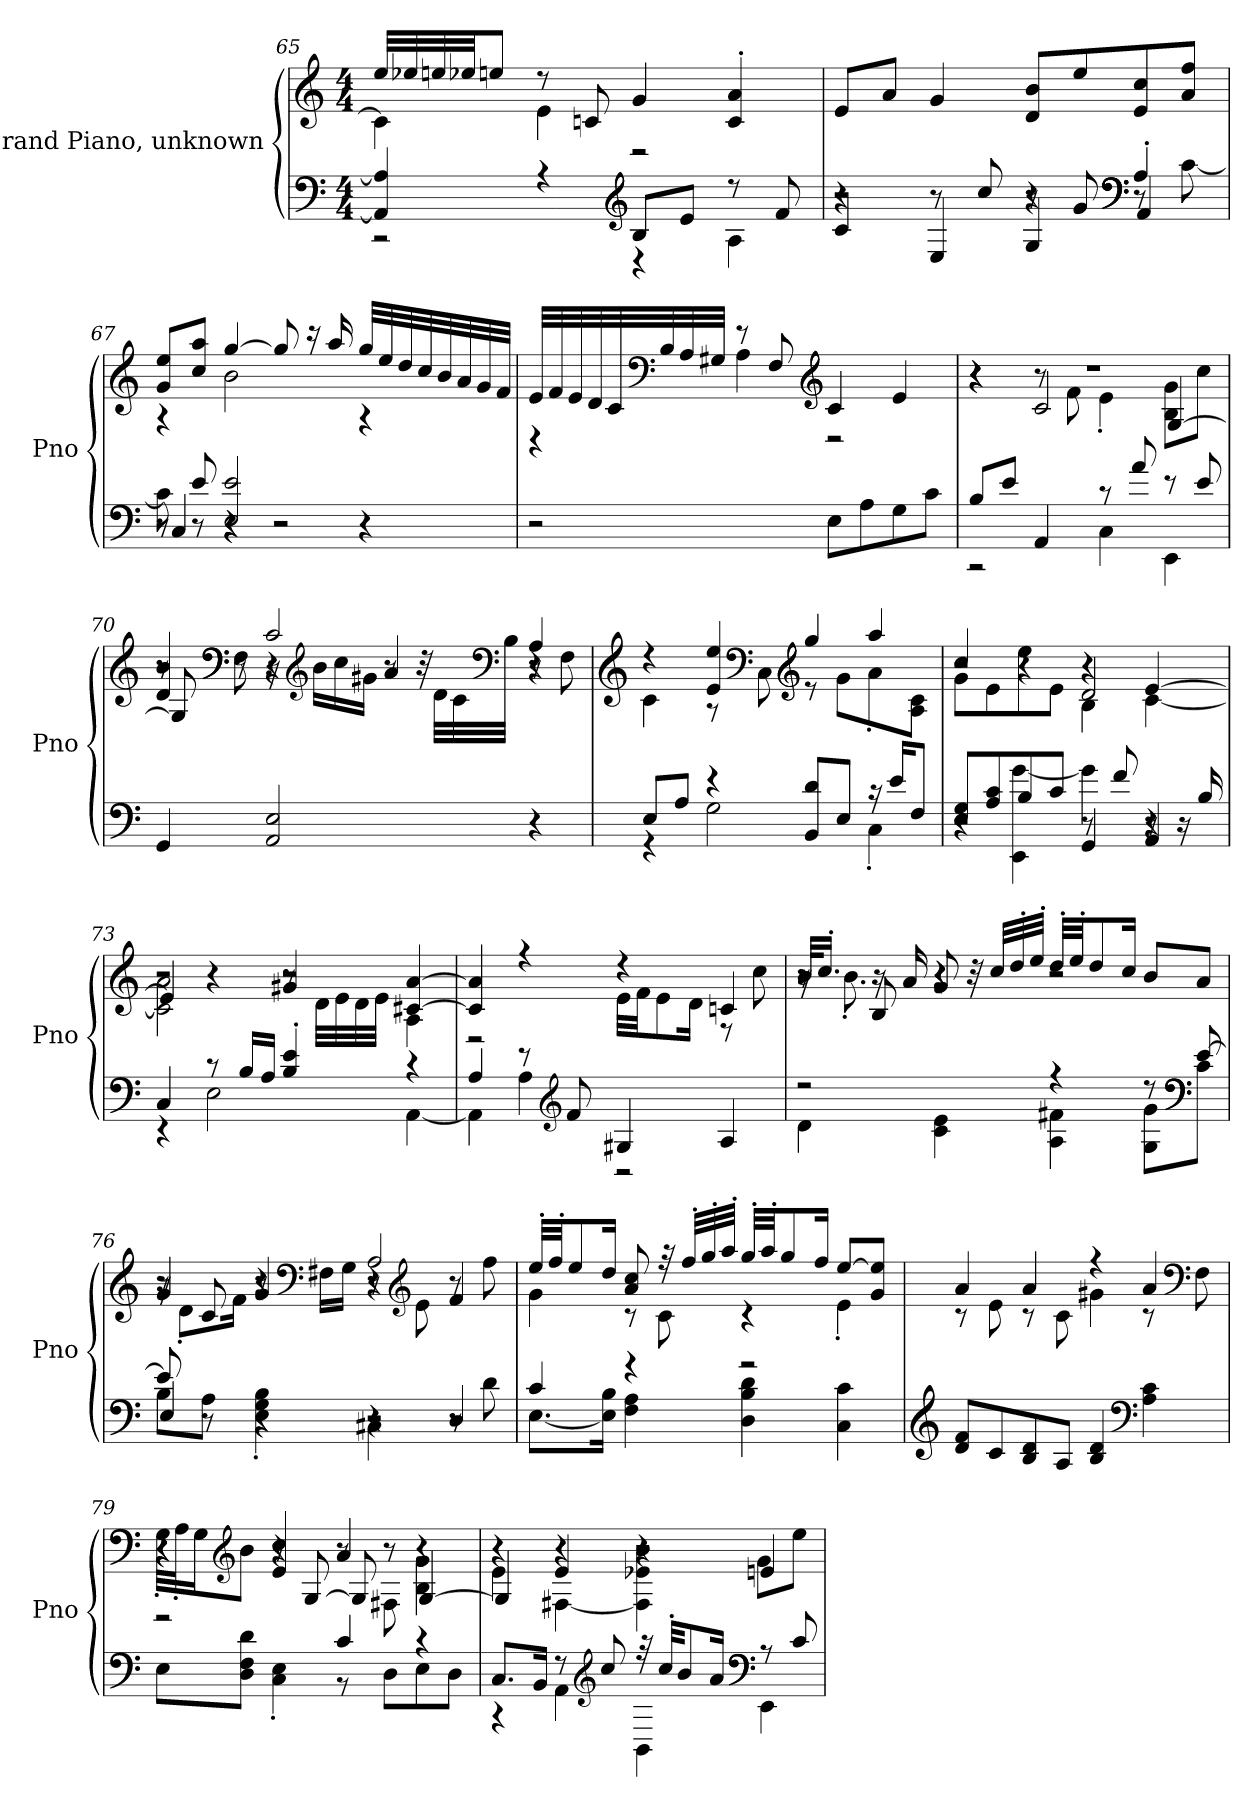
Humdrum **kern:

**kern	**kern
*part1	*part1
*staff2	*staff1
*I"Grand Piano, unknown	*
*I'Pno	*
*clefF4	*clefG2
*k[]	*k[]
*M4/4	*M4/4
=65	=65
*^	*^
4AA/] 4A/]	2r	32ee/LLL	4c#\]
.	.	32ee-X/	.
.	.	32een/	.
.	.	32ee-X/JJ	.
.	.	8een/J	.
4r	.	8r	4e\
.	.	8cn/	.
*clefG2	*	*	*
8B/L	4r	4g/	2r
8e/J	.	.	.
8r	4A\	4c/' 4a/'	.
8f/	.	.	.
*	*	*v	*v
!!LO:LB:g=z
=66	=66	=66
*	*^	*
4c/	2r	4r	8e/L
.	.	.	8a/J
8r	.	4E/	4g/
8cc/	.	.	.
8r	4r	4G/	8d/ 8b/L
8g/	.	.	8ee/
*clefF4	*	*	*
4A'/	8r	4AA/	8e/ 8cc/
.	[8c\	.	8a/ 8ff/J
=67	=67	=67	=67
*	*	*	*^
8r	8c\]	4C/	8g/ 8ee/L	4r
8e/	8r	.	8cc/ 8aa/J	.
2E/ 2e/	4r	4r	[4gg/	2b\
.	2r	2r	8gg/]	.
.	.	.	16r	.
.	.	.	16aa/	.
4r	.	.	32gg/LLL	4r
.	.	.	32ee/	.
.	.	.	32dd/	.
.	.	.	32cc/	.
.	.	.	32b/	.
.	.	.	32a/	.
.	.	.	32g/	.
.	.	.	32f/JJJ	.
*v	*v	*v	*	*
!!LO:PB:g=z	!!
=68	=68	=68
2r	32e/LLL	4r
.	32f/	.
.	32e/	.
.	32d/	.
.	32c/	.
*	*clefF4	*
.	32B/	.
.	32A/	.
.	32G#X/JJJ	.
.	8r	4A\
.	8F/	.
*	*clefG2	*
8E\L	4c/	2r
8A\	.	.
8G\	4e/	.
8c\J	.	.
=69	=69	=69
*^	*	*^
8B/L	2r	1r	4r	4r
8e/J	.	.	.	.
4AA/	.	.	8r	2c/
.	.	.	8f\	.
8r	4C\	.	4e'\	.
8a/	.	.	.	.
8r	4EE\	.	8B\ 8g\L	[4G/
8e/	.	.	8cc\J	.
*v	*v	*	*	*
=70	=70	=70	=70
4GG/	4d/ 4b/	8r	8G/]
*	*clefF4	*	*
.	.	8F\	8r
2AA/ 2E/	4r	16r	2c/
*	*clefG2	*	*
.	.	16b\LL	.
.	.	16cc\	.
.	.	16g#X\JJ	.
.	4a/	8r	.
.	.	32r	.
.	.	32d\LLL	.
.	.	32c\	.
*	*clefF4	*	*
.	.	32B\JJJ	.
4r	4r	8r	4A/
.	.	8F\	.
*	*v	*v	*v
!!LO:LB:g=z
=71	=71
*	*clefG2
*^	*^
8E/L	4r	4r	4c\
8A/J	.	.	.
4r	2G\	4e/ 4ee/	8r
*	*	*clefF4	*
.	.	.	8C\
*	*	*clefG2	*
8BB/ 8d/L	.	4gg/	8r
8E/J	.	.	8g\L
16r	4C'\	4aa/	8a'\
16e/KL	.	.	.
8F/J	.	.	8A\ 8c\J
=72	=72	=72	=72
*	*^	*	*^
8E/ 8G/L	4r	2r	4cc/	8g\L	2r
8A/ 8c/	.	.	.	8e\	.
8B/	4EE\ [4g\	.	4r	8ee\	.
8c/J	.	.	.	8e\J	.
8r	4g\]	4GG/	2d/	4B\	4r
8f/	.	.	.	.	.
8r	4r	4AA/	.	[4c\	[4e/
16r	.	.	.	.	.
16B/	.	.	.	.	.
*	*v	*v	*	*	*
=73	=73	=73	=73	=73
4C/	4r	2r	2c\] 2a\	4e/]
8r	2E\	.	.	4r
16B/LL	.	.	.	.
16A/JJ	.	.	.	.
4B/' 4e/'	.	4g#X/	8r	2r
.	.	.	32d\LLL	.
.	.	.	32e\	.
.	.	.	32d\	.
.	.	.	32e\JJJ	.
4r	[4AA\	[4c#X/ [4a/	4A\	.
*	*	*	*v	*v
!!LO:LB:g=z
=74	=74	=74	=74
4A/	4AA\]	4c#/] 4a/]	2r
8r	4A\	4r	.
*clefG2	*	*	*
8f/	.	.	.
4G#X/	2r	4r	32e\LLL
.	.	.	32f\JJ
.	.	.	8e\
.	.	.	16d\Jk
4A/	.	4cn/	8r
.	.	.	8cc\
=75	=75	=75	=75
*	*	*	*^
2r	4d\	32b/KLL	16r	8r
.	.	16.cc'/JJ	.	.
.	.	.	8.b'\	.
.	.	16r	.	8B/
.	.	16a/	.	.
.	4c\ 4e\	8g/	4r	4r
.	.	32r	.	.
.	.	32cc/LLL	.	.
.	.	32dd'/	.	.
.	.	32ee'/JJJ	.	.
4r	4A\ 4f#X\	32dd'/LLL	2r	2r
.	.	32ee'/JJ	.	.
.	.	8dd/	.	.
.	.	16cc/Jk	.	.
8r	8G\ 8g\L	8b/L	.	.
*clefF4	*	*	*	*
[8e/	8c\J	8a/J	.	.
!!LO:LB:g=z	!!	!!
=76	=76	=76	=76	=76
*	*^	*	*	*
8e/]	8B\L	4E/	4g/	16r	8r
.	.	.	.	8d'\L	.
8r	8A\J	.	.	.	8c/
.	.	.	.	16f\Jk	.
4r	4E\' 4G\' 4B\'	4r	4g/	8r	4r
*	*	*	*clefF4	*	*
.	.	.	.	16F#X\LL	.
.	.	.	.	16G\JJ	.
2r	4C#X\	4r	4r	8r	2A/
*	*	*	*clefG2	*	*
.	.	.	.	8e\	.
.	8r	4D/	4f/	8r	.
.	8d\	.	.	8ff\	.
*	*v	*v	*	*	*
*	*	*	*v	*v
=77	=77	=77	=77
4c/	[8.E\L	32ee'/LLL	4g\
.	.	32ff'/JJ	.
.	.	8ee/	.
.	16E\] 16B\Jk	16dd/Jk	.
4r	4F\ 4A\	8a/ 8cc/	8r
.	.	32r	8c\
.	.	32ff'/LLL	.
.	.	32gg'/	.
.	.	32aa'/JJJ	.
2r	4D\ 4B\ 4d\	32gg'/LLL	4r
.	.	32aa'/JJ	.
.	.	8gg/	.
.	.	16ff/Jk	.
.	4C\ 4c\	[8ee/L	4e'\
.	.	8g/ 8ee/]J	.
*v	*v	*	*
!!LO:LB:g=z	!!
=78	=78	=78
*clefG2	*	*
8d/ 8f/L	4a/	8r
8c/	.	8e\
8B/ 8d/	4a/	8r
8A/J	.	8c\
4B/ 4d/	4r	4g#X\
*clefF4	*	*
4A\ 4c\	4a/	8r
*	*clefF4	*
.	.	8F\
=79	=79	=79
*^	*	*^
2r	8E\L	4r	32G'\LLL	4r
.	.	.	32A'\J	.
.	.	.	16G\J	.
*	*	*clefG2	*	*
.	8D\ 8F\ 8d\J	.	8b\J	.
.	4C\' 4E\'	4e/ 4cc/	4r	8r
.	.	.	.	[8G/
4c/	8r	4a/	8r	8G/]
.	8D\L	.	8F#X\	8r
4r	8E\	4r	4B\ 4g\	[4G/
.	8D\J	.	.	.
=80	=80	=80	=80	=80
8.C/L	4r	4r	4e\	4G/]
16BB/Jk	.	.	.	.
8r	4AA\	4e/	[4F#X\	4r
*clefG2	*	*	*	*
8cc/	.	.	.	.
32r	4BB\	4r	4F#\] 4e-X\ 4b\	2r
32cc'/KKL	.	.	.	.
8b/	.	.	.	.
16a/Jk	.	.	.	.
*clefF4	*	*	*	*
8r	4EE\	4en/	8g\L	.
8c/	.	.	8ee\J	.
*v	*v	*	*	*
*	*v	*v	*v
=	=
*-	*-
